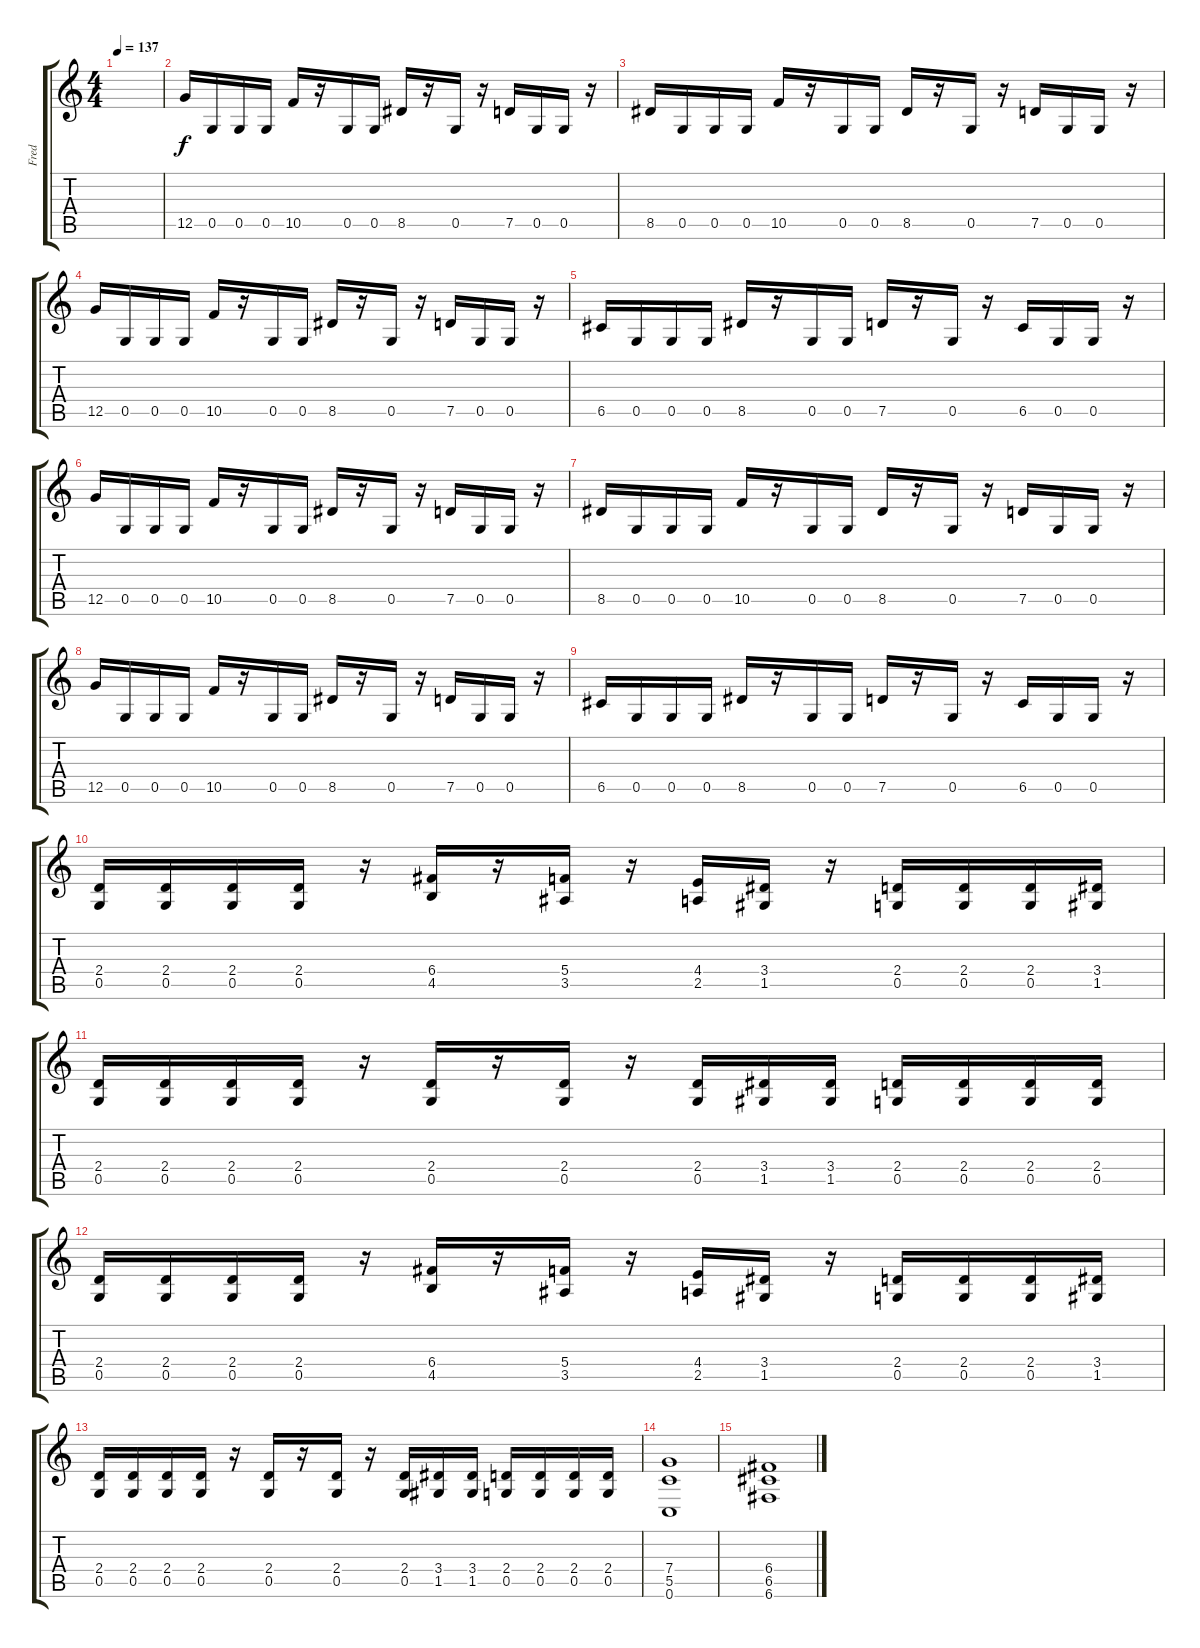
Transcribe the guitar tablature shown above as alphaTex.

\track ("Fred" "Fred") {instrument acousticguitarsteel}
\staff {score tabs}
\tuning (D4 A3 F3 C3 G2 C2) {hide}
\ts (4 4)
\tempo 137
\clef g2
\ks c
|
12.5.16 0.5.16 0.5.16 0.5.16 10.5.16 r.16 0.5.16 0.5.16 8.5.16 r.16 0.5.16 r.16 7.5.16 0.5.16 0.5.16 r.16 |
8.5.16 0.5.16 0.5.16 0.5.16 10.5.16 r.16 0.5.16 0.5.16 8.5.16 r.16 0.5.16 r.16 7.5.16 0.5.16 0.5.16 r.16 |
12.5.16 0.5.16 0.5.16 0.5.16 10.5.16 r.16 0.5.16 0.5.16 8.5.16 r.16 0.5.16 r.16 7.5.16 0.5.16 0.5.16 r.16 |
6.5.16 0.5.16 0.5.16 0.5.16 8.5.16 r.16 0.5.16 0.5.16 7.5.16 r.16 0.5.16 r.16 6.5.16 0.5.16 0.5.16 r.16 |
12.5.16 0.5.16 0.5.16 0.5.16 10.5.16 r.16 0.5.16 0.5.16 8.5.16 r.16 0.5.16 r.16 7.5.16 0.5.16 0.5.16 r.16 |
8.5.16 0.5.16 0.5.16 0.5.16 10.5.16 r.16 0.5.16 0.5.16 8.5.16 r.16 0.5.16 r.16 7.5.16 0.5.16 0.5.16 r.16 |
12.5.16 0.5.16 0.5.16 0.5.16 10.5.16 r.16 0.5.16 0.5.16 8.5.16 r.16 0.5.16 r.16 7.5.16 0.5.16 0.5.16 r.16 |
6.5.16 0.5.16 0.5.16 0.5.16 8.5.16 r.16 0.5.16 0.5.16 7.5.16 r.16 0.5.16 r.16 6.5.16 0.5.16 0.5.16 r.16 |
(2.4 0.5).16 (2.4 0.5).16 (2.4 0.5).16 (2.4 0.5).16 r.16 (6.4 4.5).16 r.16 (5.4 3.5).16 r.16 (4.4 2.5).16 (3.4 1.5).16 r.16 (2.4 0.5).16 (2.4 0.5).16 (2.4 0.5).16 (3.4 1.5).16 |
(2.4 0.5).16 (2.4 0.5).16 (2.4 0.5).16 (2.4 0.5).16 r.16 (2.4 0.5).16 r.16 (2.4 0.5).16 r.16 (2.4 0.5).16 (3.4 1.5).16 (3.4 1.5).16 (2.4 0.5).16 (2.4 0.5).16 (2.4 0.5).16 (2.4 0.5).16 |
(2.4 0.5).16 (2.4 0.5).16 (2.4 0.5).16 (2.4 0.5).16 r.16 (6.4 4.5).16 r.16 (5.4 3.5).16 r.16 (4.4 2.5).16 (3.4 1.5).16 r.16 (2.4 0.5).16 (2.4 0.5).16 (2.4 0.5).16 (3.4 1.5).16 |
(2.4 0.5).16 (2.4 0.5).16 (2.4 0.5).16 (2.4 0.5).16 r.16 (2.4 0.5).16 r.16 (2.4 0.5).16 r.16 (2.4 0.5).16 (3.4 1.5).16 (3.4 1.5).16 (2.4 0.5).16 (2.4 0.5).16 (2.4 0.5).16 (2.4 0.5).16 |
(7.4 5.5 0.6).1 |
(6.4 6.5 6.6).1
